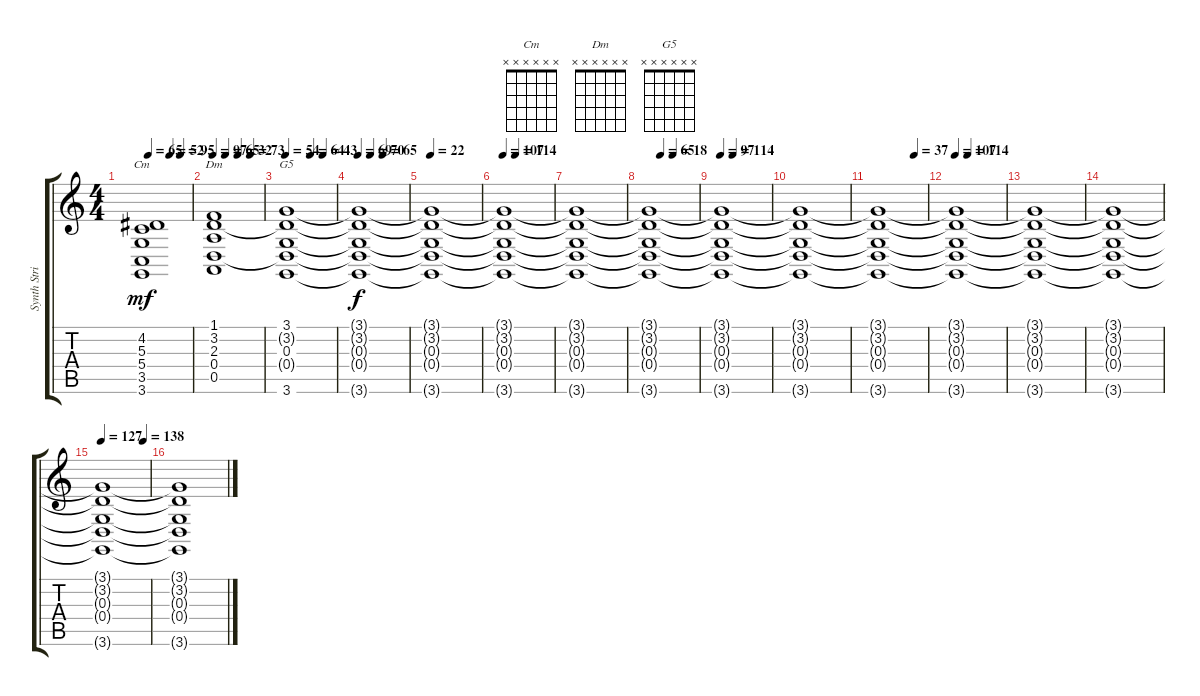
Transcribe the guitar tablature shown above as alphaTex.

\track ("Synth Strings" "Synth Stri") {instrument synthstrings2}
\staff {score tabs}
\tuning (E4 B3 G3 D3 A2 E2) {hide}
\chord ("Cm" x x x x x x)
\chord ("Dm" x x x x x x)
\chord ("G5" x x x x x x)
\ts (4 4)
\tempo 65
\tempo (52 0.5)
\tempo (95 0.75)
\clef g2
\ks c
(4.2 5.3 5.4 3.5 3.6).1{ch "Cm" dy mf} |
\tempo 97
\tempo (65 0.25)
\tempo (32 0.5)
\tempo (73 0.75)
(1.1 3.2 2.3 0.4 0.5).1{ch "Dm"} |
\tempo 54
\tempo (64 0.5)
\tempo (43 0.75)
(3.1 3.2{t} 0.3 0.4{t} 3.6).1{ch "G5"} |
\tempo 69
\tempo (70 0.25)
\tempo (65 0.5)
(3.1{t} 3.2{t} 0.3{t} 0.4{t} 3.6{t}).1{dy f} |
\tempo 22
(3.1{t} 3.2{t} 0.3{t} 0.4{t} 3.6{t}).1 |
\tempo 107
\tempo (114 0.25)
(3.1{t} 3.2{t} 0.3{t} 0.4{t} 3.6{t}).1 |
(3.1{t} 3.2{t} 0.3{t} 0.4{t} 3.6{t}).1 |
\tempo (65 0.25)
\tempo (18 0.5)
(3.1{t} 3.2{t} 0.3{t} 0.4{t} 3.6{t}).1 |
\tempo 97
\tempo (114 0.25)
(3.1{t} 3.2{t} 0.3{t} 0.4{t} 3.6{t}).1 |
(3.1{t} 3.2{t} 0.3{t} 0.4{t} 3.6{t}).1 |
\tempo (37 0.75)
(3.1{t} 3.2{t} 0.3{t} 0.4{t} 3.6{t}).1 |
\tempo 107
\tempo (114 0.25)
(3.1{t} 3.2{t} 0.3{t} 0.4{t} 3.6{t}).1 |
(3.1{t} 3.2{t} 0.3{t} 0.4{t} 3.6{t}).1 |
(3.1{t} 3.2{t} 0.3{t} 0.4{t} 3.6{t}).1 |
\tempo 127
\tempo (138 0.875)
(3.1{t} 3.2{t} 0.3{t} 0.4{t} 3.6{t}).1 |
(3.1{t} 3.2{t} 0.3{t} 0.4{t} 3.6{t}).1
